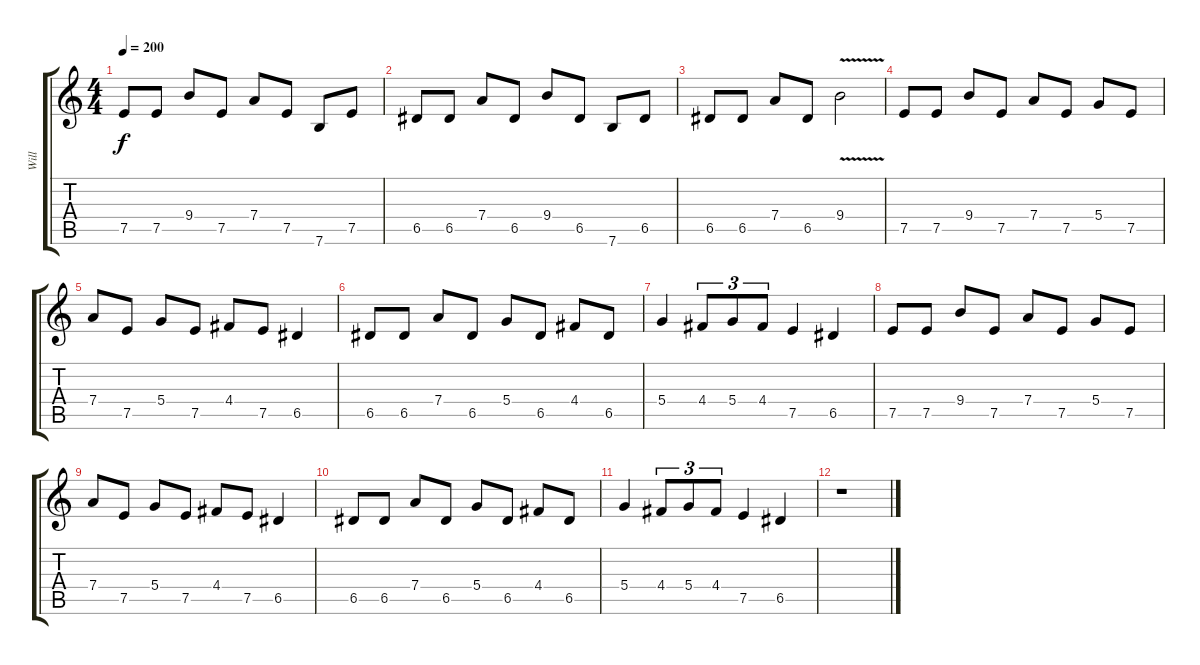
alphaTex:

\track ("Will" "Will") {instrument distortionguitar}
\staff {score tabs}
\tuning (E4 B3 G3 D3 A2 E2) {hide}
\ts (4 4)
\tempo 200
\clef g2
\ks c
7.5.8{dy f} 7.5.8 9.4.8 7.5.8 7.4.8 7.5.8 7.6.8 7.5.8 |
6.5.8 6.5.8 7.4.8 6.5.8 9.4.8 6.5.8 7.6.8 6.5.8 |
6.5.8 6.5.8 7.4.8 6.5.8 9.4{v}.2 |
7.5.8 7.5.8 9.4.8 7.5.8 7.4.8 7.5.8 5.4.8 7.5.8 |
7.4.8 7.5.8 5.4.8 7.5.8 4.4.8 7.5.8 6.5.4 |
6.5.8 6.5.8 7.4.8 6.5.8 5.4.8 6.5.8 4.4.8 6.5.8 |
5.4.4 4.4.8{tu (3 2)} 5.4.8{tu (3 2)} 4.4.8{tu (3 2)} 7.5.4 6.5.4 |
7.5.8 7.5.8 9.4.8 7.5.8 7.4.8 7.5.8 5.4.8 7.5.8 |
7.4.8 7.5.8 5.4.8 7.5.8 4.4.8 7.5.8 6.5.4 |
6.5.8 6.5.8 7.4.8 6.5.8 5.4.8 6.5.8 4.4.8 6.5.8 |
5.4.4 4.4.8{tu (3 2)} 5.4.8{tu (3 2)} 4.4.8{tu (3 2)} 7.5.4 6.5.4 |
r.1
